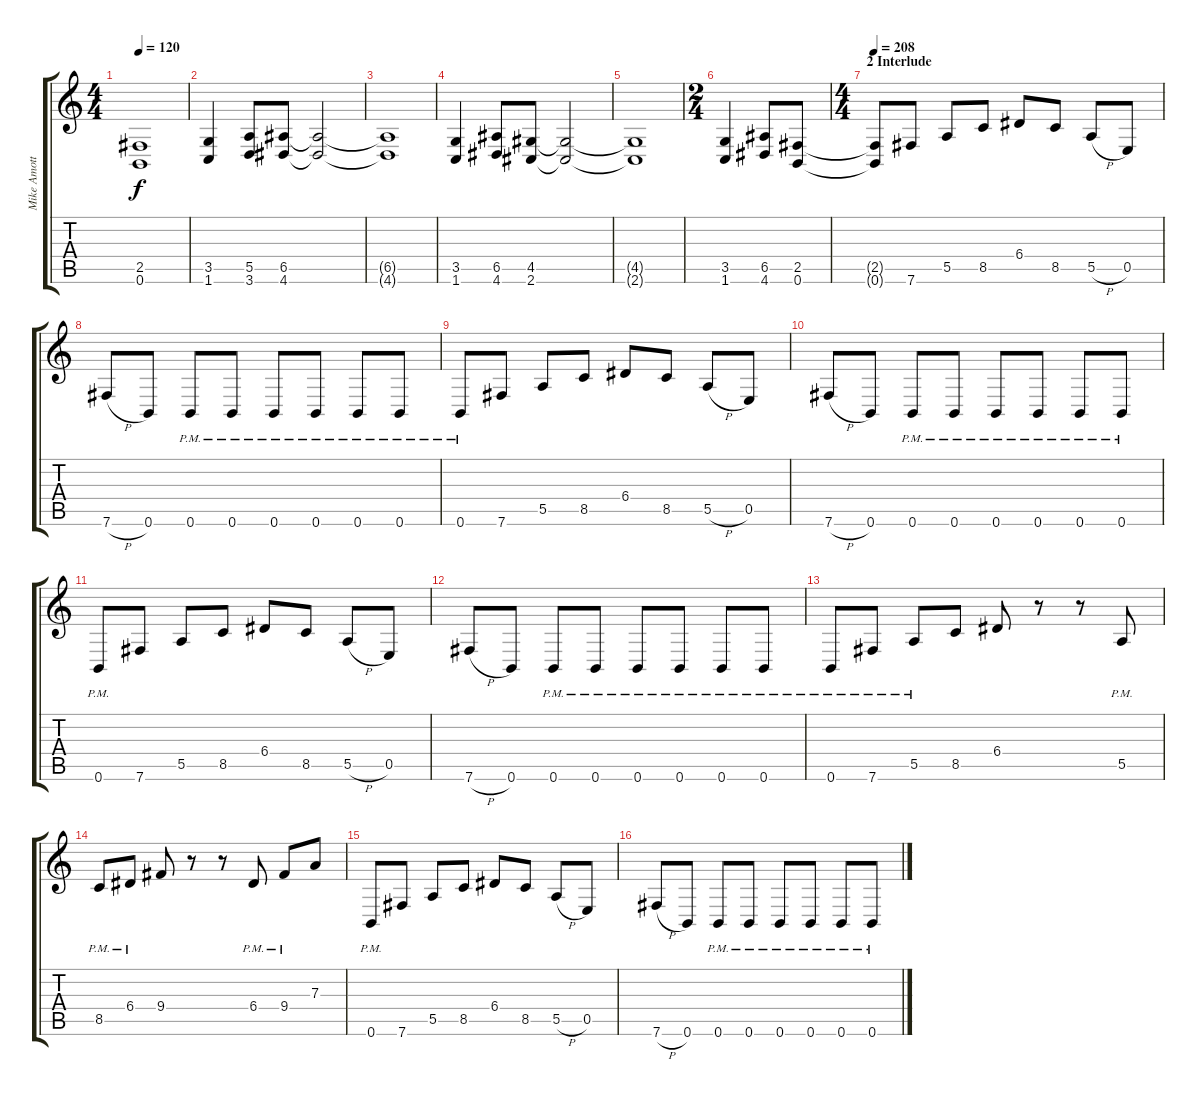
\track ("Mike Amott" "Mike Amott") {instrument overdrivenguitar}
\staff {score tabs}
\tuning (B3 Gb3 D3 A2 E2 B1) {hide}
\ts (4 4)
\tempo 120
\clef g2
\ks c
(2.5{t} 0.6{t}).1{dy f} |
(3.5 1.6).4 (5.5 3.6).8 (6.5 4.6).8 (6.5{t} 4.6{t}).2 |
(6.5{t} 4.6{t}).1 |
(3.5 1.6).4 (6.5 4.6).8 (4.5 2.6).8 (4.5{t} 2.6{t}).2 |
(4.5{t} 2.6{t}).1 |
\ts (2 4)
(3.5 1.6).4 (6.5 4.6).8 (2.5 0.6).8 |
\ts (4 4)
\section ("" "2 Interlude")
\tempo 208
(2.5{t} 0.6{t}).8 7.6.8 5.5.8 8.5.8 6.4.8 8.5.8 5.5{h}.8 0.5.8 |
7.6{h}.8 0.6.8 0.6{pm}.8 0.6{pm}.8 0.6{pm}.8 0.6{pm}.8 0.6{pm}.8 0.6{pm}.8 |
0.6{pm}.8 7.6.8 5.5.8 8.5.8 6.4.8 8.5.8 5.5{h}.8 0.5.8 |
7.6{h}.8 0.6.8 0.6{pm}.8 0.6{pm}.8 0.6{pm}.8 0.6{pm}.8 0.6{pm}.8 0.6{pm}.8 |
0.6{pm}.8 7.6.8 5.5.8 8.5.8 6.4.8 8.5.8 5.5{h}.8 0.5.8 |
7.6{h}.8 0.6.8 0.6{pm}.8 0.6{pm}.8 0.6{pm}.8 0.6{pm}.8 0.6{pm}.8 0.6{pm}.8 |
0.6{pm}.8 7.6{pm}.8 5.5{pm}.8 8.5.8 6.4.8 r.8 r.8 5.5{pm}.8 |
8.5{pm}.8 6.4{pm}.8 9.4.8 r.8 r.8 6.4{pm}.8 9.4{pm}.8 7.3.8 |
0.6{pm}.8 7.6.8 5.5.8 8.5.8 6.4.8 8.5.8 5.5{h}.8 0.5.8 |
7.6{h}.8 0.6.8 0.6{pm}.8 0.6{pm}.8 0.6{pm}.8 0.6{pm}.8 0.6{pm}.8 0.6{pm}.8
